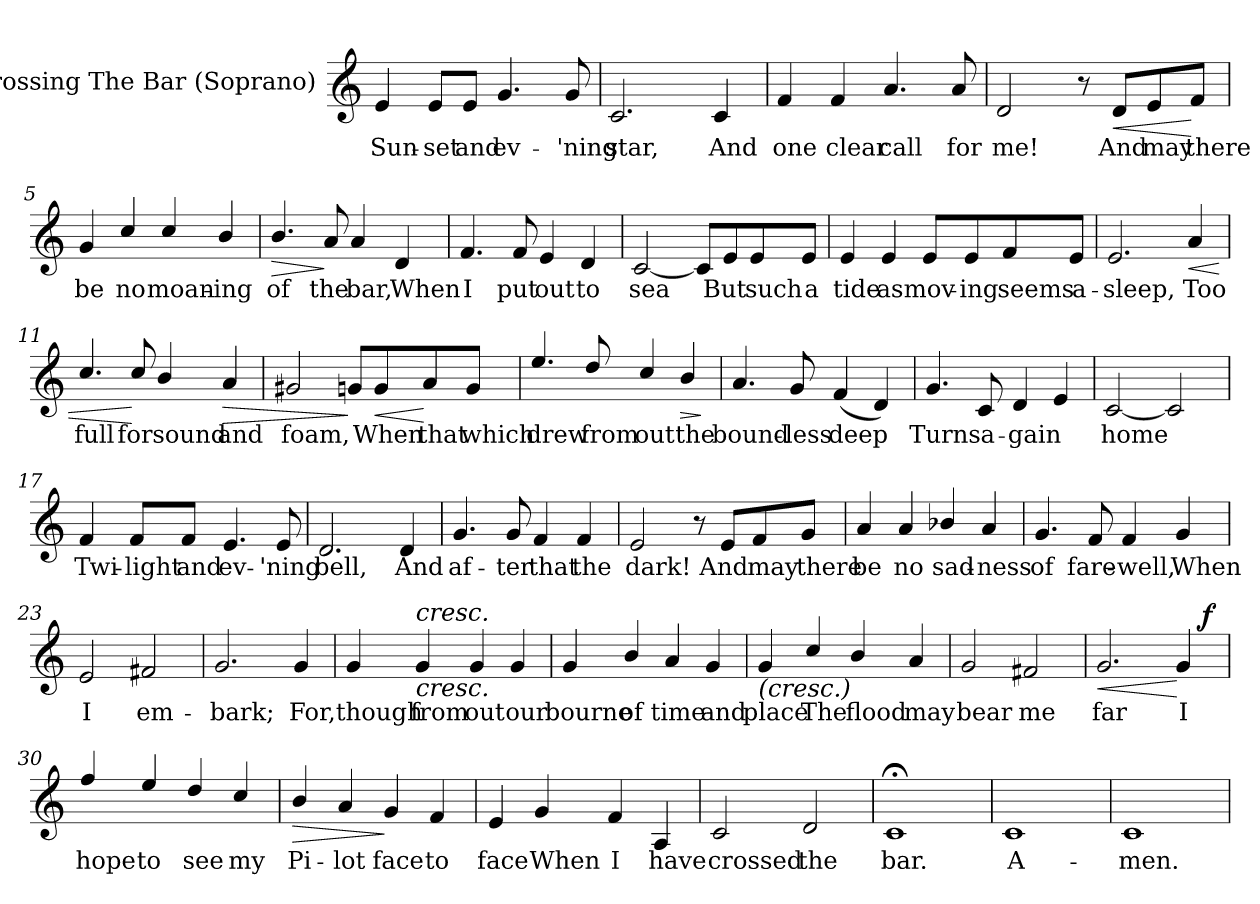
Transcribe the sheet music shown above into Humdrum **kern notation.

**kern	**text	**dynam
*part1	*part1	*part1
*staff1	*staff1	*staff1
*I"Crossing The Bar (Soprano)	*	*
*clefG2	*	*
=1	=1	=1
!	!LO:LY:b	!
4e/	Sun-	.
!	!LO:LY:b	!
8e/L	-set	.
!	!LO:LY:b	!
8e/J	and	.
!	!LO:LY:b	!
4.g/	ev-	.
!	!LO:LY:b	!
8g/	-'ning	.
=2	=2	=2
!	!LO:LY:b	!
2.c/	star,	.
!	!LO:LY:b	!
4c/	And	.
=3	=3	=3
!	!LO:LY:b	!
4f/	one	.
!	!LO:LY:b	!
4f/	clear	.
!	!LO:LY:b	!
4.a/	call	.
!	!LO:LY:b	!
8a/	for	.
!!LO:LB:g=z
=4	=4	=4
!	!LO:LY:b	!
2d/	me!	.
8r	.	.
!	!LO:LY:b	!LO:HP:b
8d/L	And	<
!	!LO:LY:b	!
8e/	may	.
!	!LO:LY:b	!
8f/J	there	[
=5	=5	=5
!	!LO:LY:b	!
4g/	be	.
!	!LO:LY:b	!
4cc/	no	.
!	!LO:LY:b	!
4cc/	moan-	.
!	!LO:LY:b	!
4b/	-ing	.
=6	=6	=6
!	!LO:LY:b	!LO:HP:b
4.b/	of	>
!	!LO:LY:b	!
8a/	the	]
!	!LO:LY:b	!
4a/	bar,	.
!	!LO:LY:b	!
4d/	When	.
!!LO:LB:g=z
=7	=7	=7
!	!LO:LY:b	!
4.f/	I	.
!	!LO:LY:b	!
8f/	put	.
!	!LO:LY:b	!
4e/	out	.
!	!LO:LY:b	!
4d/	to	.
=8	=8	=8
!	!LO:LY:b	!
[2c/	sea	.
8c/L]	.	.
!	!LO:LY:b	!
8e/	But	.
!	!LO:LY:b	!
8e/	such	.
!	!LO:LY:b	!
8e/J	a	.
!!LO:LB:g=z
=9	=9	=9
!	!LO:LY:b	!
4e/	tide	.
!	!LO:LY:b	!
4e/	as	.
!	!LO:LY:b	!
8e/L	mov-	.
!	!LO:LY:b	!
8e/	-ing	.
!	!LO:LY:b	!
8f/	seems	.
!	!LO:LY:b	!
8e/J	a-	.
=10	=10	=10
!	!LO:LY:b	!
2.e/	-sleep,	.
!	!LO:LY:b	!LO:HP:b
4a/	Too	<
=11	=11	=11
!	!LO:LY:b	!
4.cc/	full	.
!	!LO:LY:b	!
8cc/	for	[
!	!LO:LY:b	!
4b/	sound	.
!	!LO:LY:b	!LO:HP:b
4a/	and	>
!!LO:LB:g=z
=12	=12	=12
!	!LO:LY:b	!
2g#X/	foam,	.
8gn/L	.	]
!	!LO:LY:b	!LO:HP:b
8g/	When	<
!	!LO:LY:b	!
8a/	that	[
!	!LO:LY:b	!
8g/J	which	.
=13	=13	=13
!	!LO:LY:b	!
4.ee/	drew	.
!	!LO:LY:b	!
8dd/	from	.
!	!LO:LY:b	!
4cc/	out	.
!	!LO:LY:b	!LO:HP:b
4b/	the	>
.	.	]
=14	=14	=14
!	!LO:LY:b	!
4.a/	bound-	.
!	!LO:LY:b	!
8g/	-less	.
!	!LO:LY:b	!
(4f/	deep	.
4d/)	.	.
!!LO:PB:g=z
=15	=15	=15
!	!LO:LY:b	!
4.g/	Turns	.
!	!LO:LY:b	!
8c/	a-	.
!	!LO:LY:b	!
4d/	-gain	.
4e/	.	.
=16	=16	=16
!	!LO:LY:b	!
[2c/	home	.
2c/]	.	.
=17	=17	=17
!	!LO:LY:b	!
4f/	Twi-	.
!	!LO:LY:b	!
8f/L	-light	.
!	!LO:LY:b	!
8f/J	and	.
!	!LO:LY:b	!
4.e/	ev-	.
!	!LO:LY:b	!
8e/	-'ning	.
=18	=18	=18
!	!LO:LY:b	!
2.d/	bell,	.
!	!LO:LY:b	!
4d/	And	.
!!LO:LB:g=z
=19	=19	=19
!	!LO:LY:b	!
4.g/	af-	.
!	!LO:LY:b	!
8g/	-ter	.
!	!LO:LY:b	!
4f/	that	.
!	!LO:LY:b	!
4f/	the	.
=20	=20	=20
!	!LO:LY:b	!
2e/	dark!	.
8r	.	.
!	!LO:LY:b	!
8e/L	And	.
!	!LO:LY:b	!
8f/	may	.
!	!LO:LY:b	!
8g/J	there	.
=21	=21	=21
!	!LO:LY:b	!
4a/	be	.
!	!LO:LY:b	!
4a/	no	.
!	!LO:LY:b	!
4b-X/	sad-	.
!	!LO:LY:b	!
4a/	-ness	.
=22	=22	=22
!	!LO:LY:b	!
4.g/	of	.
!	!LO:LY:b	!
8f/	fare-	.
!	!LO:LY:b	!
4f/	-well,	.
!	!LO:LY:b	!
4g/	When	.
!!LO:LB:g=z
=23	=23	=23
!	!LO:LY:b	!
2e/	I	.
!	!LO:LY:b	!
2f#X/	em-	.
=24	=24	=24
!	!LO:LY:b	!
2.g/	-bark;	.
!	!LO:LY:b	!
4g/	For,	.
=25	=25	=25
!	!LO:LY:b	!
4g/	though	.
!LO:TX:a:i:t=cresc.	!	!
!LO:TX:b:i:t=cresc.	!	!
!	!LO:LY:b	!
4g/	from	.
!	!LO:LY:b	!
4g/	out	.
!	!LO:LY:b	!
4g/	our	.
=26	=26	=26
!	!LO:LY:b	!
4g/	bourne	.
!	!LO:LY:b	!
4b/	of	.
!	!LO:LY:b	!
4a/	time	.
!	!LO:LY:b	!
4g/	and	.
!!LO:LB:g=z
=27	=27	=27
!LO:TX:b:i:t=(cresc.)	!	!
!	!LO:LY:b	!
4g/	place	.
!	!LO:LY:b	!
4cc/	The	.
!	!LO:LY:b	!
4b/	flood	.
!	!LO:LY:b	!
4a/	may	.
=28	=28	=28
!	!LO:LY:b	!
2g/	bear	.
!	!LO:LY:b	!
2f#X/	me	.
=29	=29	=29
!	!LO:LY:b	!LO:HP:b
*^	*	*
2.g/	2..ryy	far	<
!	!	!LO:LY:b	!
4g/	.	I	[
!	!	!	!LO:DY:b
.	8ryy	.	f
*v	*v	*	*
=30	=30	=30
*^	*	*
!	!	!LO:LY:b	!
*v	*v	*	*
4ff/	hope	.
!	!LO:LY:b	!
4ee/	to	.
!	!LO:LY:b	!
4dd/	see	.
!	!LO:LY:b	!
4cc/	my	.
!!LO:LB:g=z
=31	=31	=31
!	!LO:LY:b	!LO:HP:b
4b/	Pi-	>
!	!LO:LY:b	!
4a/	-lot	.
!	!LO:LY:b	!
4g/	face	]
!	!LO:LY:b	!
4f/	to	.
=32	=32	=32
!	!LO:LY:b	!
4e/	face	.
!	!LO:LY:b	!
4g/	When	.
!	!LO:LY:b	!
4f/	I	.
!	!LO:LY:b	!
4A/	have	.
=33	=33	=33
!	!LO:LY:b	!
2c/	crossed	.
!	!LO:LY:b	!
2d/	the	.
=34	=34	=34
!	!LO:LY:b	!
1c;<	bar.	.
=35	=35	=35
!	!LO:LY:b	!
1c	A-	.
=36	=36	=36
!	!LO:LY:b	!
1c	-men.	.
=	=	=
*-	*-	*-
